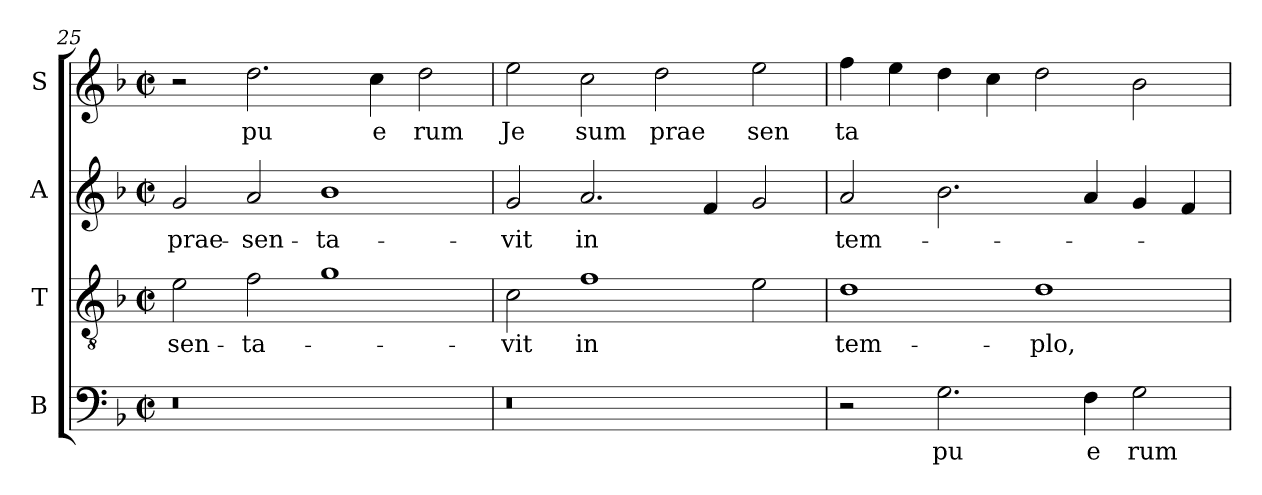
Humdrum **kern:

**kern	**text	**kern	**text	**kern	**text	**kern	**text
*part4	*part4	*part3	*part3	*part2	*part2	*part1	*part1
*staff4	*staff4	*staff3	*staff3	*staff2	*staff2	*staff1	*staff1
*I"B	*	*I"T	*	*I"A	*	*I"S	*
!!LO:PB:g=z
*clefF4	*	*clefGv2	*	*clefG2	*	*clefG2	*
*k[b-]	*	*k[b-]	*	*k[b-]	*	*k[b-]	*
*F:	*	*F:	*	*F:	*	*F:	*
*M2/2	*	*M2/2	*	*M2/2	*	*M2/2	*
*met(c|)	*	*met(c|)	*	*met(c|)	*	*met(c|)	*
=25	=25	=25	=25	=25	=25	=25	=25
!	!	!	!LO:LY:b:cj	!	!LO:LY:b:cj	!	!
0r	.	2e\	-sen-	2g/	prae-	2r	.
!	!	!	!LO:LY:b:cj	!	!LO:LY:b:cj	!	!LO:LY:b:cj
.	.	2f\	-ta-	2a/	-sen-	2.dd\	pu
!	!	!	!	!	!LO:LY:b:cj	!	!
.	.	1g	.	1b-	-ta-	.	.
!	!	!	!	!	!	!	!LO:LY:b:cj
.	.	.	.	.	.	4cc\	e
!	!	!	!	!	!	!	!LO:LY:b:cj
.	.	.	.	.	.	2dd\	rum
=26	=26	=26	=26	=26	=26	=26	=26
!	!	!	!LO:LY:b:cj	!	!LO:LY:b:cj	!	!LO:LY:b:cj
0r	.	2c\	-vit	2g/	-vit	2ee\	Je
!	!	!	!LO:LY:b:cj	!	!LO:LY:b:cj	!	!LO:LY:b:cj
.	.	1f	in	2.a/	in	2cc\	sum
!	!	!	!	!	!	!	!LO:LY:b:cj
.	.	.	.	.	.	2dd\	prae
.	.	.	.	4f/	.	.	.
!	!	!	!	!	!	!	!LO:LY:b:cj
.	.	2e\	.	2g/	.	2ee\	sen
=27	=27	=27	=27	=27	=27	=27	=27
!	!	!	!LO:LY:b:cj	!	!LO:LY:b	!	!LO:LY:b:cj
2r	.	1d	tem-	2a/	tem-	4ff\	ta
.	.	.	.	.	.	4ee\	.
!	!LO:LY:b:cj	!	!	!	!	!	!
2.G\	pu	.	.	2.b-\	.	4dd\	.
.	.	.	.	.	.	4cc\	.
!	!	!	!LO:LY:b:cj	!	!	!	!
.	.	1d	-plo,	.	.	2dd\	.
!	!LO:LY:b:cj	!	!	!	!	!	!
4F\	e	.	.	4a/	.	.	.
!	!LO:LY:b:cj	!	!	!	!	!	!
2G\	rum	.	.	4g/	.	2b-\	.
.	.	.	.	4f/	.	.	.
=	=	=	=	=	=	=	=
*-	*-	*-	*-	*-	*-	*-	*-
